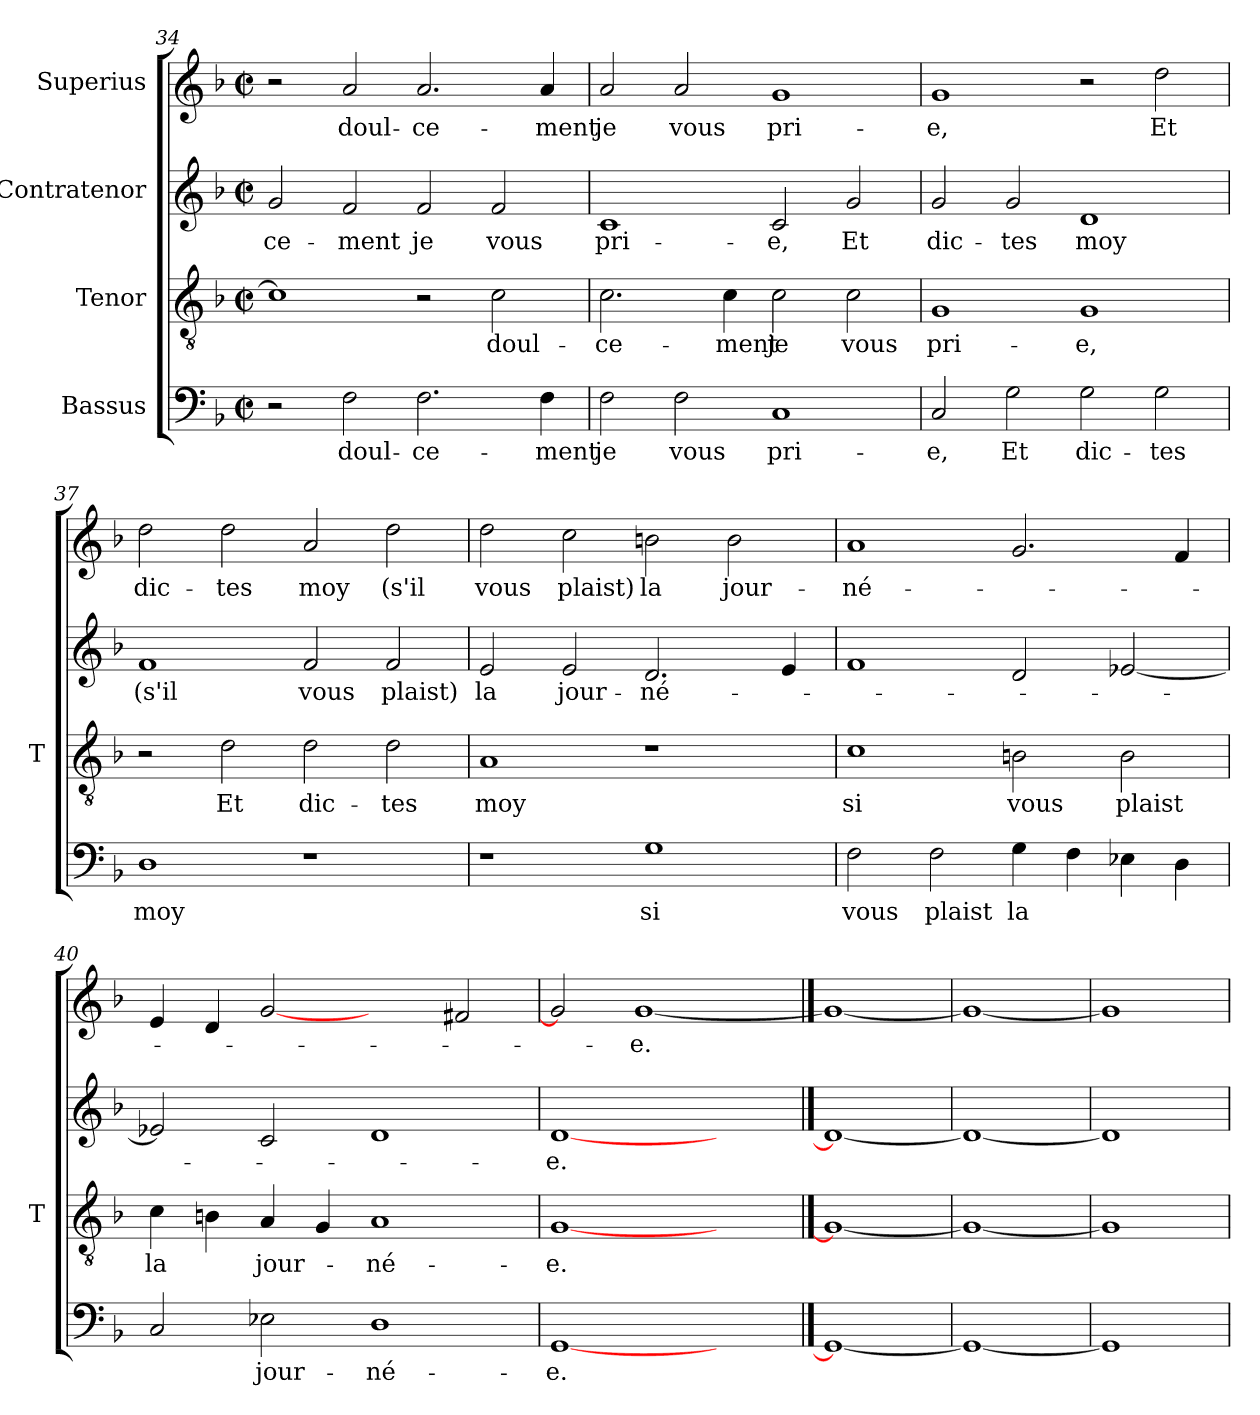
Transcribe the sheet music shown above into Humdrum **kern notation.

**kern	**text	**kern	**text	**kern	**text	**kern	**text
*part4	*part4	*part3	*part3	*part2	*part2	*part1	*part1
*staff4	*staff4	*staff3	*staff3	*staff2	*staff2	*staff1	*staff1
*I"Bassus	*	*I"Tenor	*	*I"Contratenor	*	*I"Superius	*
*	*	*I'T	*	*	*	*	*
*clefF4	*	*clefGv2	*	*clefG2	*	*clefG2	*
*k[b-]	*	*k[b-]	*	*k[b-]	*	*k[b-]	*
*F:	*	*F:	*	*F:	*	*F:	*
*M2/2	*	*M2/2	*	*M2/2	*	*M2/2	*
*met(c|)	*	*met(c|)	*	*met(c|)	*	*met(c|)	*
=34	=34	=34	=34	=34	=34	=34	=34
2r	.	1c]	.	2g	ce-	2r	.
2F	doul-	.	.	2f	-ment	2a	doul-
2.F	ce-	2r	.	2f	-je	2.a	ce-
.	.	2c	doul-	2f	-vous	.	.
4F	-ment	.	.	.	.	4a	-ment
=35	=35	=35	=35	=35	=35	=35	=35
2F	-je	2.c	ce-	1c	pri-	2a	-je
2F	-vous	.	.	.	.	2a	-vous
.	.	4c	-ment	.	.	.	.
1C	pri-	2c	-je	2c	-e,	1g	pri-
.	.	2c	-vous	2g	-Et	.	.
=36	=36	=36	=36	=36	=36	=36	=36
2C	-e,	1G	pri-	2g	dic-	1g	-e,
2G	-Et	.	.	2g	-tes	.	.
2G	dic-	1G	-e,	1d	-moy	2r	.
2G	-tes	.	.	.	.	2dd	-Et
!!LO:LB:g=z
=37	=37	=37	=37	=37	=37	=37	=37
1D	-moy	2r	.	1f	-(s'il	2dd	dic-
.	.	2d	-Et	.	.	2dd	-tes
1r	.	2d	dic-	2f	-vous	2a	-moy
.	.	2d	-tes	2f	-plaist)	2dd	-(s'il
=38	=38	=38	=38	=38	=38	=38	=38
1r	.	1A	-moy	2e	-la	2dd	-vous
.	.	.	.	2e	jour-	2cc	-plaist)
1G	-si	1r	.	2.d	né-	2b	-la
.	.	.	.	.	.	2b	jour-
.	.	.	.	4e	.	.	.
=39	=39	=39	=39	=39	=39	=39	=39
2F	-vous	1c	-si	1f	.	1a	né-
2F	-plaist	.	.	.	.	.	.
4G	-la	2Bn	-vous	2d	.	2.g	.
4F	.	.	.	.	.	.	.
4E-X	.	2B	-plaist	[2e-X	.	.	.
4D	.	.	.	.	.	4f	.
=40	=40	=40	=40	=40	=40	=40	=40
2C	.	4c	-la	2e-X]	.	4e	.
.	.	4Bn	.	.	.	4d	.
2E-X	jour-	4A	jour-	2c	.	[2g	.
.	.	4G	.	.	.	.	.
1D	né-	1A	né-	1d	.	2ryy	.
.	.	.	.	.	.	2f#X	.
=41	=41	=41	=41	=41	=41	=41	=41
[1GG	-e.	[1G	-e.	[1d	-e.	2g]	.
.	.	.	.	.	.	[1g	-e.
2ryy	.	2ryy	.	2ryy	.	.	.
==42	==42	==42	==42	==42	==42	==42	==42
1GG_	.	1G_	.	1d_	.	1g_	.
=43	=43	=43	=43	=43	=43	=43	=43
1GG_	.	1G_	.	1d_	.	1g_	.
=44	=44	=44	=44	=44	=44	=44	=44
1GG]	.	1G]	.	1d]	.	1g]	.
=	=	=	=	=	=	=	=
*-	*-	*-	*-	*-	*-	*-	*-
